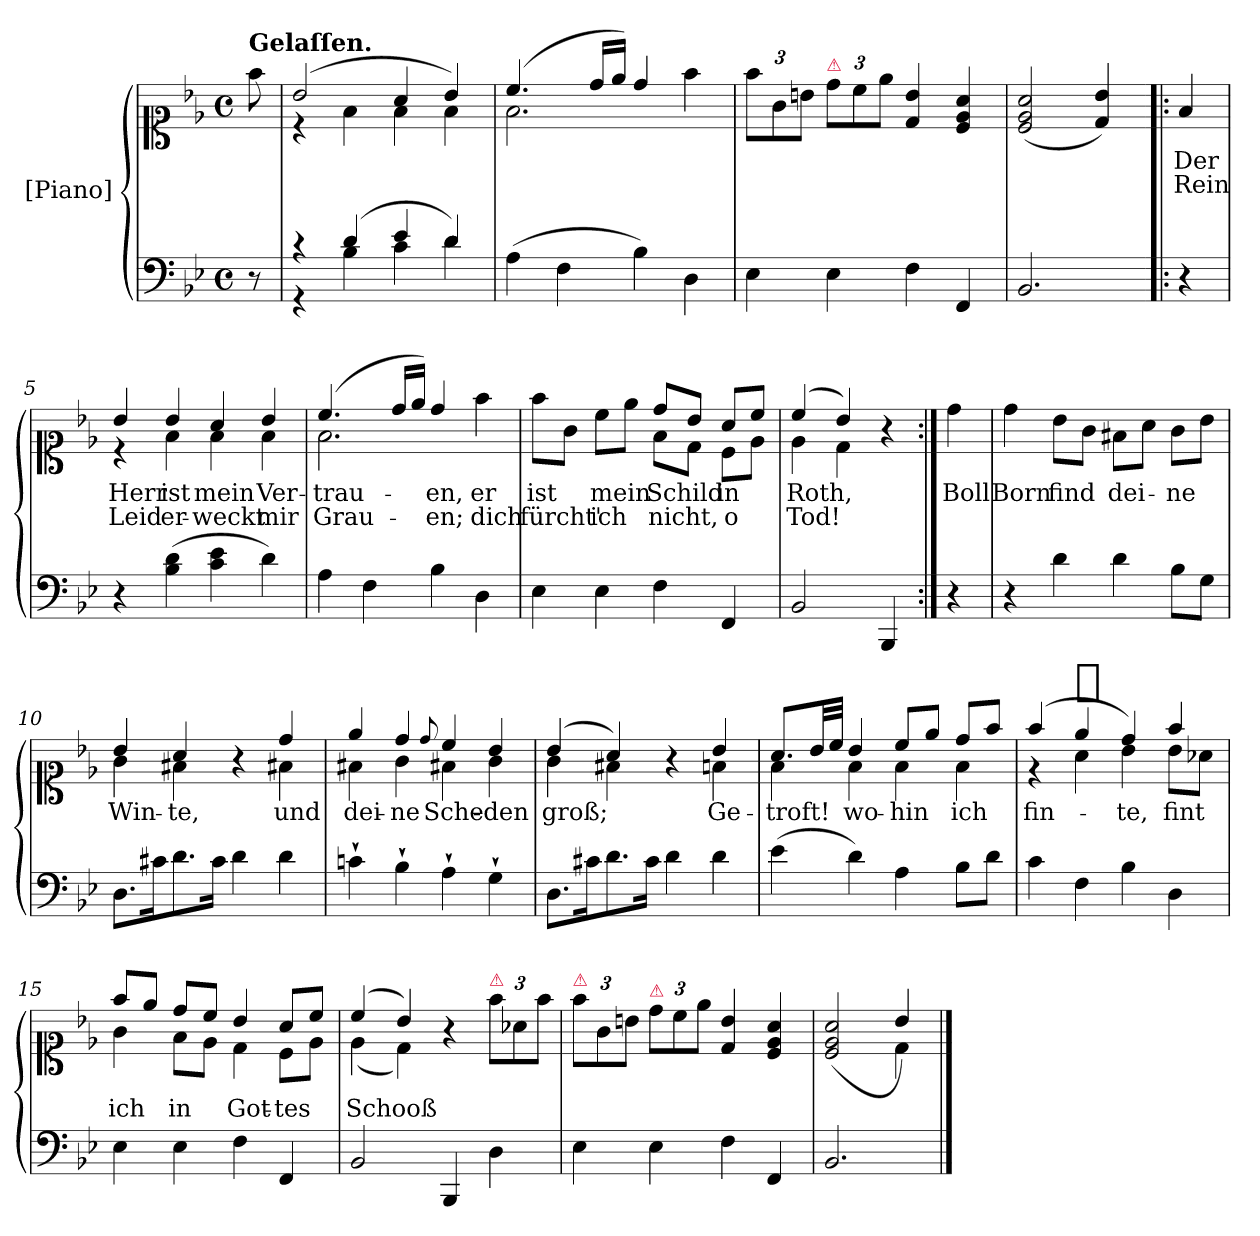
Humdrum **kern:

**kern	**kern	**text	**text
*part2	*part1	*part1	*part1
*staff2	*staff1	*staff1	*staff1
*I"[Piano]	*I"[Piano]	*	*
*clefF4	*clefC1	*	*
*k[b-e-]	*k[b-e-]	*	*
*B-:	*B-:	*	*
*M4/4	*M4/4	*	*
*met(c)	*met(c)	*	*
=	=	=	=
!	!LO:TX:a:B:t=Gelaſſen.	!	!
8r	8ff\	.	.
=1	=1	=1	=1
*^	*^	*	*
4rc	4r	(2b-/	4r	.	.
(4d/	4B-\	.	4f\	.	.
4e-/	4c\	4a/	4f\	.	.
4d/)	4d\	4b-/)	4f\	.	.
*v	*v	*	*	*	*
=2	=2	=2	=2	=2
(4A\	(4.cc/	2.f\	.	.
4F\	.	.	.	.
.	16dd/LL	.	.	.
.	16ee-/JJ)	.	.	.
4B-\)	4dd/	.	.	.
4D\	4ff\	4ryy	.	.
=3	=3	=3	=3	=3
!	!LO:TX:a:color=crimson:t=⚠	!	!	!
*	*v	*v	*	*
4E-\	12ff\L	.	.
.	12g\	.	.
.	12bn\J	.	.
!	!LO:TX:a:color=crimson:t=⚠	!	!
4E-\	12dd\L	.	.
.	12cc\	.	.
.	12ee-\J	.	.
4F\	4d/ 4b/	.	.
4FF/	4c/ 4e-/ 4a/	.	.
=	=	=	=
2.BB-/	(>2c/ 2e-/ 2a/	.	.
.	4d/ 4b-/)	.	.
=4!|:	=4!|:	=4!|:	=4!|:
4r	4f/	Der	Rein
=5	=5	=5	=5
*	*^	*	*
4r	4b-/	4r	Herr	Leid
(4B-\ 4d\	4b-/	4f\	ist	er-
4c\ 4e-\	4a/	4f\	mein	-weckt
4d\)	4b-/	4f\	Ver-	mir
=6	=6	=6	=6	=6
4A\	(4.cc/	2.f\	-trau-	Grau-
4F\	.	.	.	.
.	16dd/LL	.	.	.
.	16ee-/JJ)	.	.	.
4B-\	4dd/	.	-en,	-en;
4D\	4ff\	4ryy	er	dich
=7	=7	=7	=7	=7
4E-\	8ff\L	2ryy	ist	fürcht'
.	8g\J	.	.	.
4E-\	8cc\L	.	mein	ich
.	8ee-\J	.	.	.
4F\	8dd/L	8f\L	Schild	nicht,
.	8b-/J	8d\J	.	.
4FF/	8a/L	8c\L	in	o
.	8cc/J	8e-\J	.	.
=	=	=	=	=
2BB-/	(4cc/	4e-\	Roth,	Tod!
.	4b-/)	4d\	.	.
4BBB-/	4r	4ryy	.	.
*	*v	*v	*	*
=8:|!	=8:|!	=8:|!	=8:|!
4r	4dd\	Boll	.
=9	=9	=9	=9
4r	4dd\	Born	.
4d\	8b-\L	find	.
.	8g\J	.	.
4d\	8f#X\L	dei-	.
.	8a\J	.	.
8B-\L	8g\L	-ne	.
8G\J	8b-\J	.	.
=10	=10	=10	=10
*	*^	*	*
8.D\L	4b-/	4g\	Win-	.
16c#X\K	.	.	.	.
8.d\	4a/	4f#X\	-te,	.
16c#\Jk	.	.	.	.
4d\	4r	4ryy	.	.
4d\	4dd/	4f#X\	und	.
=11	=11	=11	=11	=11
4cn`\	4ee-/	4f#X\	dei-	.
4B-`\	4dd/	4g\	-ne	.
.	8qqdd/	.	.	.
4A`\	4cc/	4f#X\	Sche-	.
4G`\	4b-/	4g\	-den	.
=12	=12	=12	=12	=12
8.D\L	(4b-/	4g\	groß;	.
16c#X\K	.	.	.	.
8.d\	4a/)	4f#X\	.	.
16c#\Jk	.	.	.	.
4d\	4r	4ryy	.	.
4d\	4b-/	4fn\	Ge-	.
=13	=13	=13	=13	=13
(4e-\	8.a/L	4f\	-troft!	.
.	32b-/LL	.	.	.
.	32cc/JJJ	.	.	.
4d\)	4b-/	4f\	wo-	.
4A\	8cc/L	4f\	-hin	.
.	8ee-/J	.	.	.
8B-\L	8dd/L	4f\	ich	.
8d\J	8ff/J	.	.	.
=14	=14	=14	=14	=14
4c\	(4ff/	4r	fin-	.
!	!LO:TX:a:t=[segno]	!	!	!
4F\	4ee-/	4a\	.	.
4B-\	4dd/)	4b-\	-te,	.
4D\	4ff/	8b-\L	fint	.
.	.	8a-X\J	.	.
=15	=15	=15	=15	=15
4E-\	8ff/L	4g\	ich	.
.	8ee-/J	.	.	.
4E-\	8dd/L	8f\L	in	.
.	8cc/J	8e-\J	.	.
4F\	4b-/	4d\	Got-	.
4FF/	8a/L	8c\L	-tes	.
.	8cc/J	8e-\J	.	.
=16	=16	=16	=16	=16
2BB-/	(4cc/	(>4e-\	Schooß	.
.	4b-/)	4d\)	.	.
4BBB-/	4r	2ryy	.	.
!	!LO:TX:a:color=crimson:t=⚠	!	!	!
4D\	12ff\L	.	.	.
.	12a-X\	.	.	.
.	12ff\J	.	.	.
*	*v	*v	*	*
=17	=17	=17	=17
!	!LO:TX:a:color=crimson:t=⚠	!	!
4E-\	12ff\L	.	.
.	12g\	.	.
.	12bn\J	.	.
!	!LO:TX:a:color=crimson:t=⚠	!	!
4E-\	12dd\L	.	.
.	12cc\	.	.
.	12ee-\J	.	.
4F\	4d/ 4b/	.	.
4FF/	4c/ 4e-/ 4a/	.	.
=18	=18	=18	=18
*	*^	*	*
2.BB-/	(>2c/ 2e-/ 2a/	2ryy	.	.
.	4b-/)	4d\	.	.
*	*v	*v	*	*
==	==	==	==
*-	*-	*-	*-
